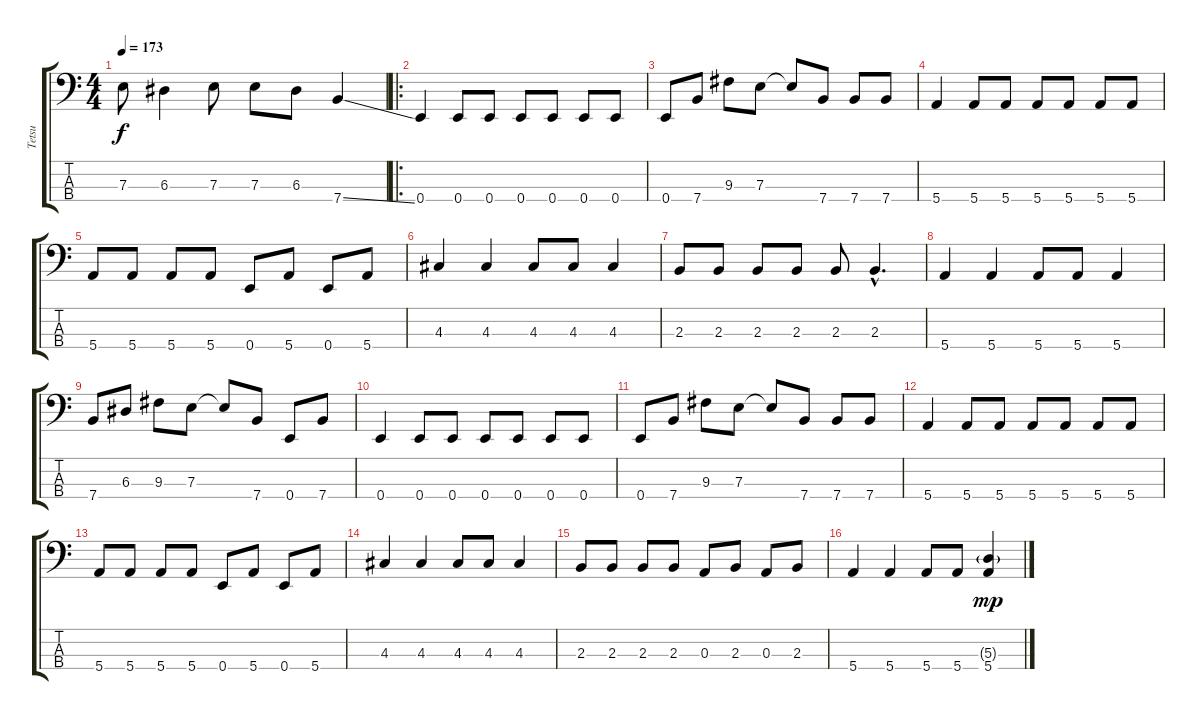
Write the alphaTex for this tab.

\track ("Tetsu" "Tetsu") {instrument electricbasspick}
\staff {score tabs}
\tuning (G2 D2 A1 E1) {hide}
\ts (4 4)
\tempo 173
\clef f4
\ks c
7.3{t}.8{dy f} 6.3.4 7.3.8 7.3.8 6.3.8 7.4{ss}.4 |
\ro
0.4.4 0.4.8 0.4.8 0.4.8 0.4.8 0.4.8 0.4.8 |
0.4.8 7.4.8 9.3.8 7.3.8 7.3{t}.8 7.4.8 7.4.8 7.4.8 |
5.4.4 5.4.8 5.4.8 5.4.8 5.4.8 5.4.8 5.4.8 |
5.4.8 5.4.8 5.4.8 5.4.8 0.4.8 5.4.8 0.4.8 5.4.8 |
4.3.4 4.3.4 4.3.8 4.3.8 4.3.4 |
2.3.8 2.3.8 2.3.8 2.3.8 2.3.8 2.3{hac}.4{d} |
5.4.4 5.4.4 5.4.8 5.4.8 5.4.4 |
7.4.8 6.3.8 9.3.8 7.3.8 7.3{t}.8 7.4.8 0.4.8 7.4.8 |
0.4.4 0.4.8 0.4.8 0.4.8 0.4.8 0.4.8 0.4.8 |
0.4.8 7.4.8 9.3.8 7.3.8 7.3{t}.8 7.4.8 7.4.8 7.4.8 |
5.4.4 5.4.8 5.4.8 5.4.8 5.4.8 5.4.8 5.4.8 |
5.4.8 5.4.8 5.4.8 5.4.8 0.4.8 5.4.8 0.4.8 5.4.8 |
4.3.4 4.3.4 4.3.8 4.3.8 4.3.4 |
2.3.8 2.3.8 2.3.8 2.3.8 0.3.8 2.3.8 0.3.8 2.3.8 |
5.4.4 5.4.4 5.4.8 5.4.8 (5.3{ss g} 5.4).4{dy mp}
